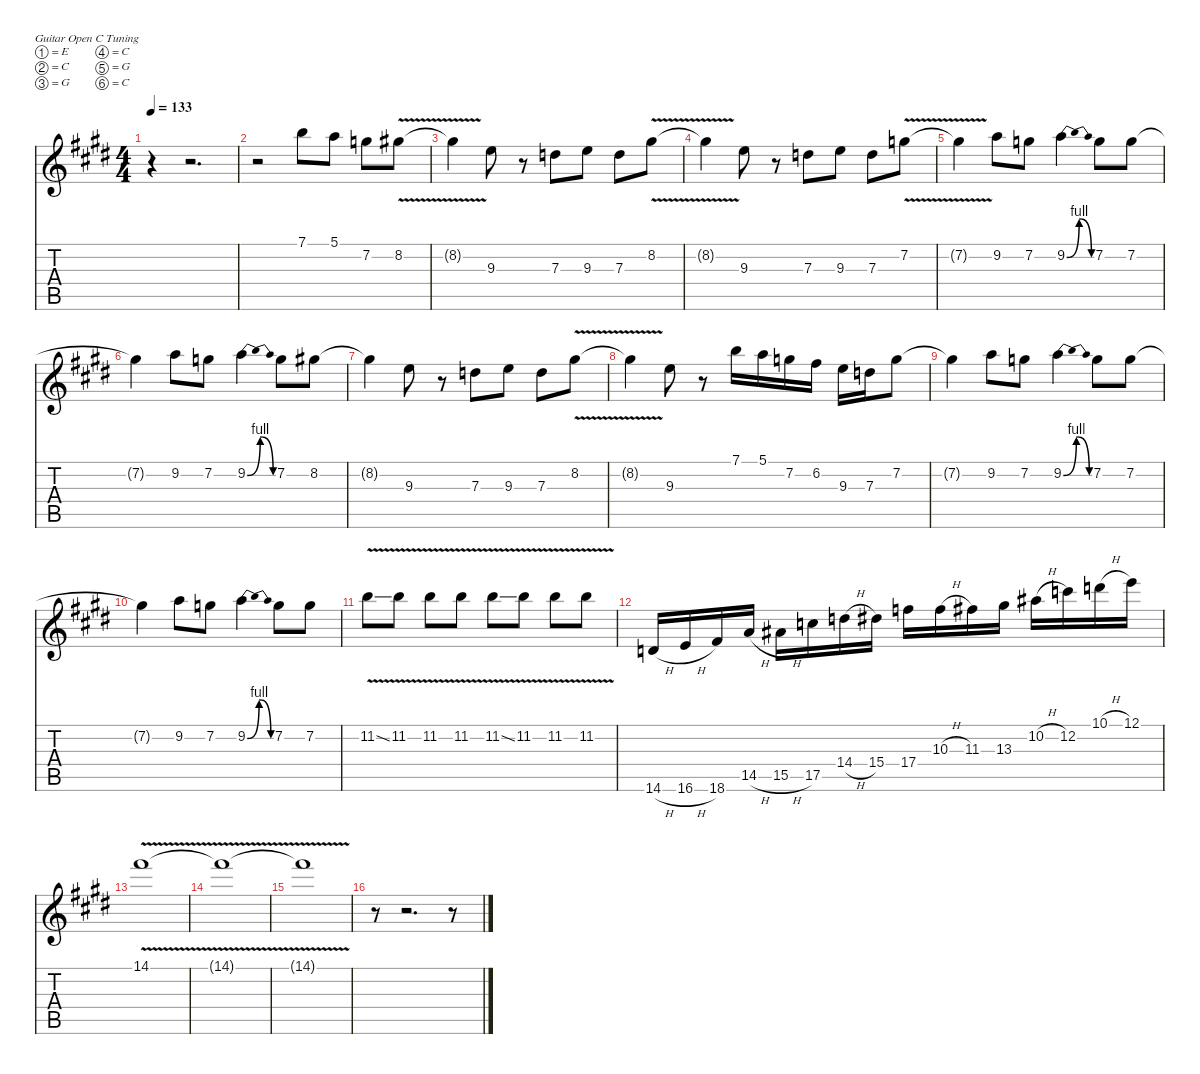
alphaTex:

\defaultSystemsLayout 4
\hideDynamics
\bracketExtendMode nobrackets
\singleTrackTrackNamePolicy hidden
\multiTrackTrackNamePolicy hidden
\firstSystemTrackNameMode fullname
\firstSystemTrackNameOrientation horizontal
\otherSystemsTrackNameOrientation horizontal
\track ("Solo Dave Young" "dist.guit.") {instrument distortionguitar}
\staff {score tabs}
\tuning (E4 C4 G3 C3 G2 C2)
\ts (4 4)
\tempo 133
\clef g2
\ks e
r.4{dy f beam Down} r.2{d beam Down} |
r.2{beam Down} 7.1{acc forcenatural}.8{beam Down} 5.1{acc forcenatural}.8{beam Down} 7.2{acc forcenatural}.8{beam Down} 8.2{v acc #}.8{beam Down} |
8.2{v t acc #}.4{beam Down} 9.3{acc forcenatural}.8{beam Down} r.8{beam Down} 7.3{acc forcenatural}.8{beam Down} 9.3{acc forcenatural}.8{beam Down} 7.3{acc forcenatural}.8{beam Down} 8.2{v acc #}.8{beam Down} |
8.2{v t acc #}.4{beam Down} 9.3{acc forcenatural}.8{beam Down} r.8{beam Down} 7.3{acc forcenatural}.8{beam Down} 9.3{acc forcenatural}.8{beam Down} 7.3{acc forcenatural}.8{beam Down} 7.2{v acc forcenatural}.8{beam Down} |
7.2{v t acc forcenatural}.4{beam Down} 9.2{acc forcenatural}.8{beam Down} 7.2{acc forcenatural}.8{beam Down} 9.2{be (bendrelease 0 0 9.999999599999999 4 19.999999199999998 4 30 0) acc forcenatural}.4{beam Down} 7.2{acc forcenatural}.8{beam Down} 7.2{acc forcenatural}.8{beam Down} |
7.2{t acc forcenatural}.4{beam Down} 9.2{acc forcenatural}.8{beam Down} 7.2{acc forcenatural}.8{beam Down} 9.2{be (bendrelease 0 0 9.999999599999999 4 19.999999199999998 4 30 0) acc forcenatural}.4{beam Down} 7.2{acc forcenatural}.8{beam Down} 8.2{acc #}.8{beam Down} |
8.2{t acc #}.4{beam Down} 9.3{acc forcenatural}.8{beam Down} r.8{beam Down} 7.3{acc forcenatural}.8{beam Down} 9.3{acc forcenatural}.8{beam Down} 7.3{acc forcenatural}.8{beam Down} 8.2{v acc #}.8{beam Down} |
8.2{v t acc #}.4{beam Down} 9.3{acc forcenatural}.8{beam Down} r.8{beam Down} 7.1{acc forcenatural}.16{beam Down} 5.1{acc forcenatural}.16{beam Down} 7.2{acc forcenatural}.16{beam Down} 6.2{acc #}.16{beam Down} 9.3{acc forcenatural}.16{beam Down} 7.3{acc forcenatural}.16{beam Down} 7.2{acc forcenatural}.8{beam Down} |
7.2{t acc forcenatural}.4{beam Down} 9.2{acc forcenatural}.8{beam Down} 7.2{acc forcenatural}.8{beam Down} 9.2{be (bendrelease 0 0 9.999999599999999 4 19.999999199999998 4 30 0) acc forcenatural}.4{beam Down} 7.2{acc forcenatural}.8{beam Down} 7.2{acc forcenatural}.8{beam Down} |
7.2{t acc forcenatural}.4{beam Down} 9.2{acc forcenatural}.8{beam Down} 7.2{acc forcenatural}.8{beam Down} 9.2{be (bendrelease 0 0 9.999999599999999 4 19.999999199999998 4 30 0) acc forcenatural}.4{beam Down} 7.2{acc forcenatural}.8{beam Down} 7.2{acc forcenatural}.8{beam Down} |
11.2{v ss acc forcenatural}.8{beam Down} 11.2{v acc forcenatural}.8{beam Down} 11.2{v acc forcenatural}.8{beam Down} 11.2{v acc forcenatural}.8{beam Down} 11.2{v ss acc forcenatural}.8{beam Down} 11.2{v acc forcenatural}.8{beam Down} 11.2{v acc forcenatural}.8{beam Down} 11.2{v acc forcenatural}.8{beam Down} |
14.6{h acc forcenatural}.16{beam Up} 16.6{h acc forcenatural}.16{beam Up} 18.6{acc #}.16{beam Up} 14.5{h acc forcenatural}.16{beam Up} 15.5{h acc #}.16{beam Down} 17.5{acc forcenatural}.16{beam Down} 14.4{h acc forcenatural}.16{beam Down} 15.4{acc #}.16{beam Down} 17.4{acc forcenatural}.16{beam Down} 10.3{h acc forcenatural}.16{beam Down} 11.3{acc #}.16{beam Down} 13.3{acc #}.16{beam Down} 10.2{h acc #}.16{beam Down} 12.2{acc forcenatural}.16{beam Down} 10.1{h acc forcenatural}.16{beam Down} 12.1{acc forcenatural}.16{beam Down} |
14.1{v acc #}.1{beam Down} |
14.1{v t acc #}.1{beam Down} |
14.1{v t acc #}.1{beam Down} |
r.8{beam Down} r.2{d beam Down} r.8{beam Down}
